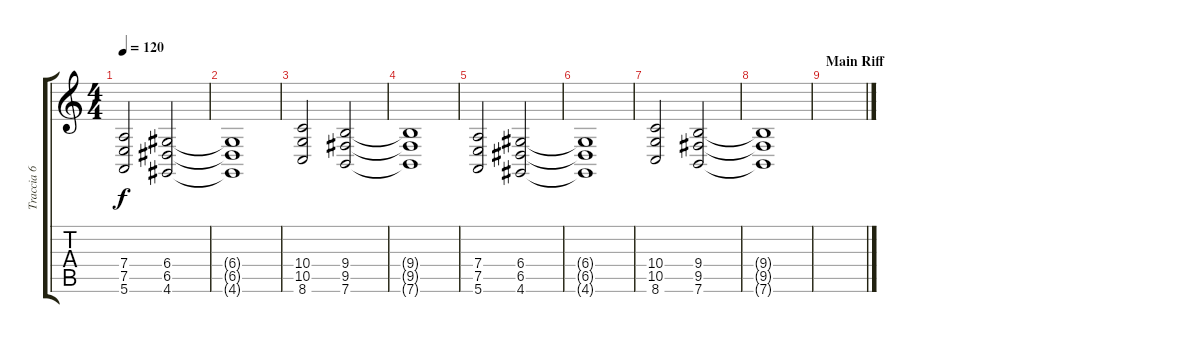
\track ("Traccia 6" "Traccia 6") {instrument choiraahs}
\staff {score tabs}
\tuning (E4 B3 G3 D3 A2 E2) {hide}
\ts (4 4)
\tempo 120
\clef g2
\ks c
(7.4 7.5 5.6).2{dy f} (6.4 6.5 4.6).2 |
(6.4{t} 6.5{t} 4.6{t}).1 |
(10.4 10.5 8.6).2 (9.4 9.5 7.6).2 |
(9.4{t} 9.5{t} 7.6{t}).1 |
(7.4 7.5 5.6).2 (6.4 6.5 4.6).2 |
(6.4{t} 6.5{t} 4.6{t}).1 |
(10.4 10.5 8.6).2 (9.4 9.5 7.6).2 |
(9.4{t} 9.5{t} 7.6{t}).1 |
\section ("" "Main Riff")
